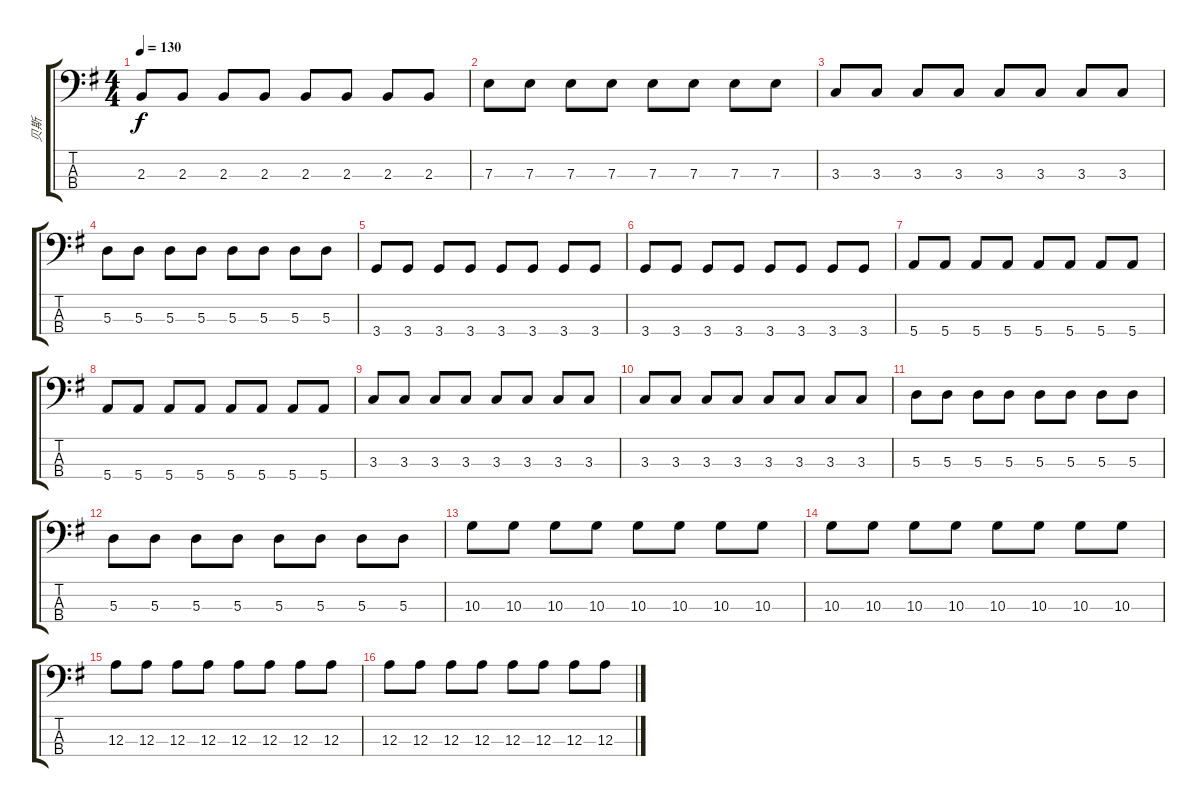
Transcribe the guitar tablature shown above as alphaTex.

\track ("贝斯" "贝斯") {instrument electricbassfinger}
\staff {score tabs}
\tuning (G2 D2 A1 E1) {hide}
\ts (4 4)
\tempo 130
\clef f4
\ks g
2.3.8{dy f} 2.3.8 2.3.8 2.3.8 2.3.8 2.3.8 2.3.8 2.3.8 |
7.3.8 7.3.8 7.3.8 7.3.8 7.3.8 7.3.8 7.3.8 7.3.8 |
3.3.8 3.3.8 3.3.8 3.3.8 3.3.8 3.3.8 3.3.8 3.3.8 |
5.3.8 5.3.8 5.3.8 5.3.8 5.3.8 5.3.8 5.3.8 5.3.8 |
3.4.8 3.4.8 3.4.8 3.4.8 3.4.8 3.4.8 3.4.8 3.4.8 |
3.4.8 3.4.8 3.4.8 3.4.8 3.4.8 3.4.8 3.4.8 3.4.8 |
5.4.8 5.4.8 5.4.8 5.4.8 5.4.8 5.4.8 5.4.8 5.4.8 |
5.4.8 5.4.8 5.4.8 5.4.8 5.4.8 5.4.8 5.4.8 5.4.8 |
3.3.8 3.3.8 3.3.8 3.3.8 3.3.8 3.3.8 3.3.8 3.3.8 |
3.3.8 3.3.8 3.3.8 3.3.8 3.3.8 3.3.8 3.3.8 3.3.8 |
5.3.8 5.3.8 5.3.8 5.3.8 5.3.8 5.3.8 5.3.8 5.3.8 |
5.3.8 5.3.8 5.3.8 5.3.8 5.3.8 5.3.8 5.3.8 5.3.8 |
10.3.8 10.3.8 10.3.8 10.3.8 10.3.8 10.3.8 10.3.8 10.3.8 |
10.3.8 10.3.8 10.3.8 10.3.8 10.3.8 10.3.8 10.3.8 10.3.8 |
12.3.8 12.3.8 12.3.8 12.3.8 12.3.8 12.3.8 12.3.8 12.3.8 |
12.3.8 12.3.8 12.3.8 12.3.8 12.3.8 12.3.8 12.3.8 12.3.8
